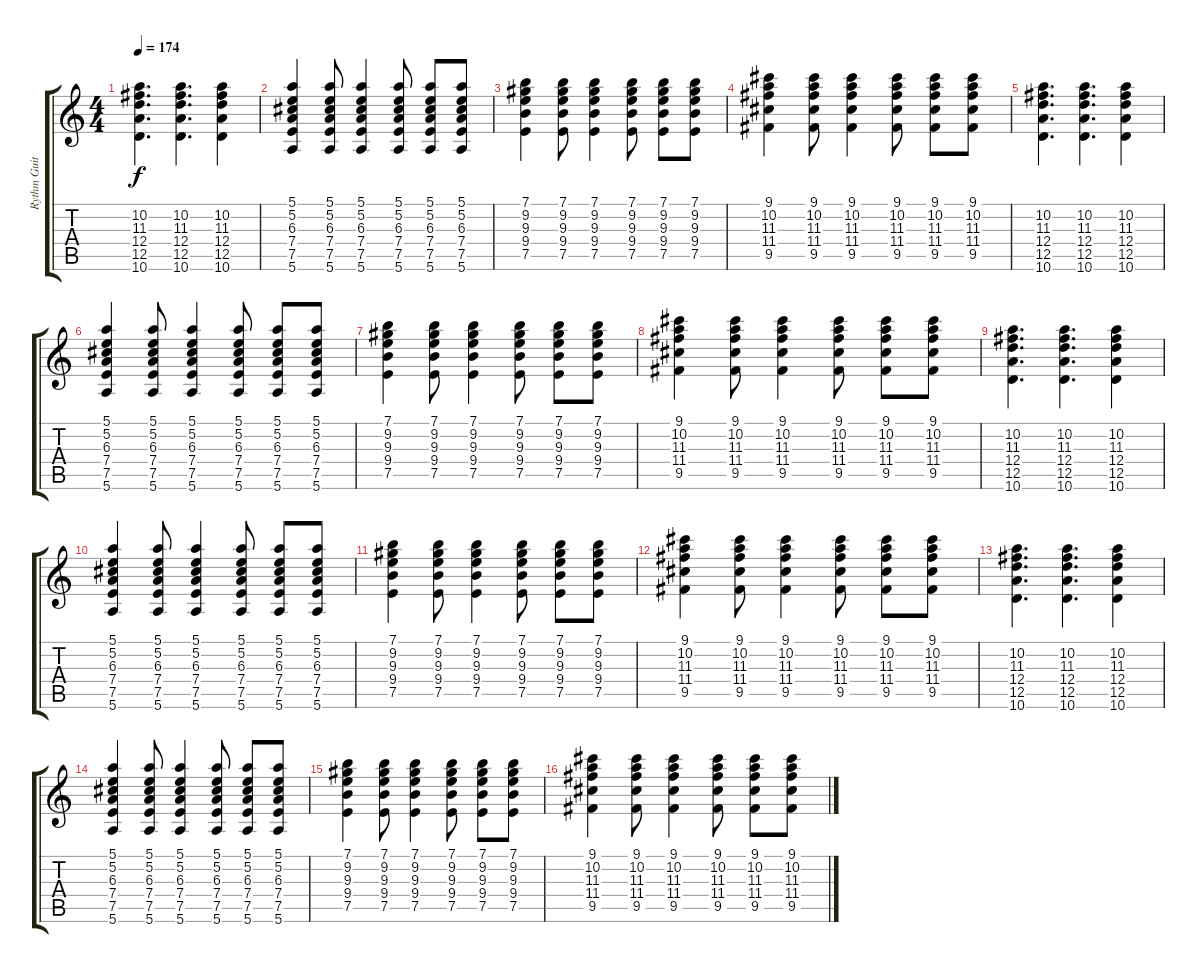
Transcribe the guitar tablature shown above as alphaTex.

\track ("Rythm Guitar" "Rythm Guit") {instrument acousticguitarnylon}
\staff {score tabs}
\tuning (E4 B3 G3 D3 A2 E2) {hide}
\ts (4 4)
\tempo 174
\clef g2
\ks c
(10.2 11.3 12.4 12.5 10.6).4{d dy f} (10.2 11.3 12.4 12.5 10.6).4{d} (10.2 11.3 12.4 12.5 10.6).4 |
(5.1 5.2 6.3 7.4 7.5 5.6).4 (5.1 5.2 6.3 7.4 7.5 5.6).8 (5.1 5.2 6.3 7.4 7.5 5.6).4 (5.1 5.2 6.3 7.4 7.5 5.6).8 (5.1 5.2 6.3 7.4 7.5 5.6).8 (5.1 5.2 6.3 7.4 7.5 5.6).8 |
(7.1 9.2 9.3 9.4 7.5).4 (7.1 9.2 9.3 9.4 7.5).8 (7.1 9.2 9.3 9.4 7.5).4 (7.1 9.2 9.3 9.4 7.5).8 (7.1 9.2 9.3 9.4 7.5).8 (7.1 9.2 9.3 9.4 7.5).8 |
(9.1 10.2 11.3 11.4 9.5).4 (9.1 10.2 11.3 11.4 9.5).8 (9.1 10.2 11.3 11.4 9.5).4 (9.1 10.2 11.3 11.4 9.5).8 (9.1 10.2 11.3 11.4 9.5).8 (9.1 10.2 11.3 11.4 9.5).8 |
(10.2 11.3 12.4 12.5 10.6).4{d} (10.2 11.3 12.4 12.5 10.6).4{d} (10.2 11.3 12.4 12.5 10.6).4 |
(5.1 5.2 6.3 7.4 7.5 5.6).4 (5.1 5.2 6.3 7.4 7.5 5.6).8 (5.1 5.2 6.3 7.4 7.5 5.6).4 (5.1 5.2 6.3 7.4 7.5 5.6).8 (5.1 5.2 6.3 7.4 7.5 5.6).8 (5.1 5.2 6.3 7.4 7.5 5.6).8 |
(7.1 9.2 9.3 9.4 7.5).4 (7.1 9.2 9.3 9.4 7.5).8 (7.1 9.2 9.3 9.4 7.5).4 (7.1 9.2 9.3 9.4 7.5).8 (7.1 9.2 9.3 9.4 7.5).8 (7.1 9.2 9.3 9.4 7.5).8 |
(9.1 10.2 11.3 11.4 9.5).4 (9.1 10.2 11.3 11.4 9.5).8 (9.1 10.2 11.3 11.4 9.5).4 (9.1 10.2 11.3 11.4 9.5).8 (9.1 10.2 11.3 11.4 9.5).8 (9.1 10.2 11.3 11.4 9.5).8 |
(10.2 11.3 12.4 12.5 10.6).4{d} (10.2 11.3 12.4 12.5 10.6).4{d} (10.2 11.3 12.4 12.5 10.6).4 |
(5.1 5.2 6.3 7.4 7.5 5.6).4 (5.1 5.2 6.3 7.4 7.5 5.6).8 (5.1 5.2 6.3 7.4 7.5 5.6).4 (5.1 5.2 6.3 7.4 7.5 5.6).8 (5.1 5.2 6.3 7.4 7.5 5.6).8 (5.1 5.2 6.3 7.4 7.5 5.6).8 |
(7.1 9.2 9.3 9.4 7.5).4 (7.1 9.2 9.3 9.4 7.5).8 (7.1 9.2 9.3 9.4 7.5).4 (7.1 9.2 9.3 9.4 7.5).8 (7.1 9.2 9.3 9.4 7.5).8 (7.1 9.2 9.3 9.4 7.5).8 |
(9.1 10.2 11.3 11.4 9.5).4 (9.1 10.2 11.3 11.4 9.5).8 (9.1 10.2 11.3 11.4 9.5).4 (9.1 10.2 11.3 11.4 9.5).8 (9.1 10.2 11.3 11.4 9.5).8 (9.1 10.2 11.3 11.4 9.5).8 |
(10.2 11.3 12.4 12.5 10.6).4{d} (10.2 11.3 12.4 12.5 10.6).4{d} (10.2 11.3 12.4 12.5 10.6).4 |
(5.1 5.2 6.3 7.4 7.5 5.6).4 (5.1 5.2 6.3 7.4 7.5 5.6).8 (5.1 5.2 6.3 7.4 7.5 5.6).4 (5.1 5.2 6.3 7.4 7.5 5.6).8 (5.1 5.2 6.3 7.4 7.5 5.6).8 (5.1 5.2 6.3 7.4 7.5 5.6).8 |
(7.1 9.2 9.3 9.4 7.5).4 (7.1 9.2 9.3 9.4 7.5).8 (7.1 9.2 9.3 9.4 7.5).4 (7.1 9.2 9.3 9.4 7.5).8 (7.1 9.2 9.3 9.4 7.5).8 (7.1 9.2 9.3 9.4 7.5).8 |
(9.1 10.2 11.3 11.4 9.5).4 (9.1 10.2 11.3 11.4 9.5).8 (9.1 10.2 11.3 11.4 9.5).4 (9.1 10.2 11.3 11.4 9.5).8 (9.1 10.2 11.3 11.4 9.5).8 (9.1 10.2 11.3 11.4 9.5).8
